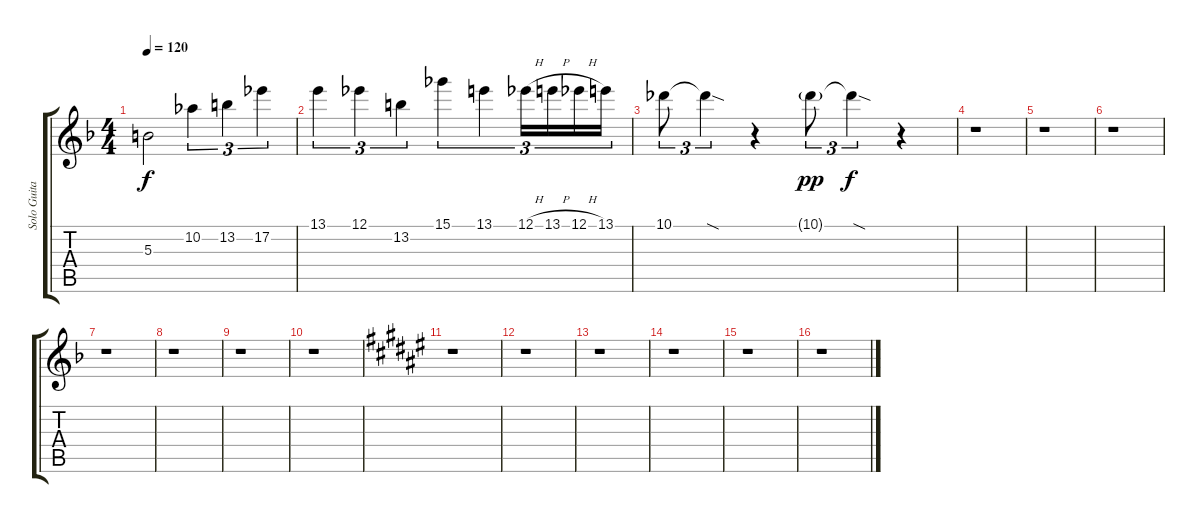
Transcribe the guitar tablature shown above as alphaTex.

\track ("Solo Guitar" "Solo Guita") {instrument distortionguitar}
\staff {score tabs}
\tuning (Eb4 Bb3 Gb3 Db3 Ab2 Eb2) {hide}
\ts (4 4)
\tempo 120
\clef g2
\ks dminor
5.3.2{dy f} 10.2.4{tu (3 2)} 13.2.4{tu (3 2)} 17.2.4{tu (3 2)} |
13.1.4{tu (3 2)} 12.1.4{tu (3 2)} 13.2.4{tu (3 2)} 15.1.4{tu (3 2)} 13.1.4{tu (3 2)} 12.1{h}.16{tu (3 2)} 13.1{h}.16{tu (3 2)} 12.1{h}.16{tu (3 2)} 13.1.16{tu (3 2)} |
10.1.8{tu (3 2)} 10.1{sod t}.4{tu (3 2)} r.4 10.1{g}.8{tu (3 2) dy pp} 10.1{sod t}.4{tu (3 2) dy f} r.4 |
r.1 |
r.1 |
r.1 |
r.1 |
r.1 |
r.1 |
r.1 |
\ks d#minor
r.1 |
r.1 |
r.1 |
r.1 |
r.1 |
r.1
